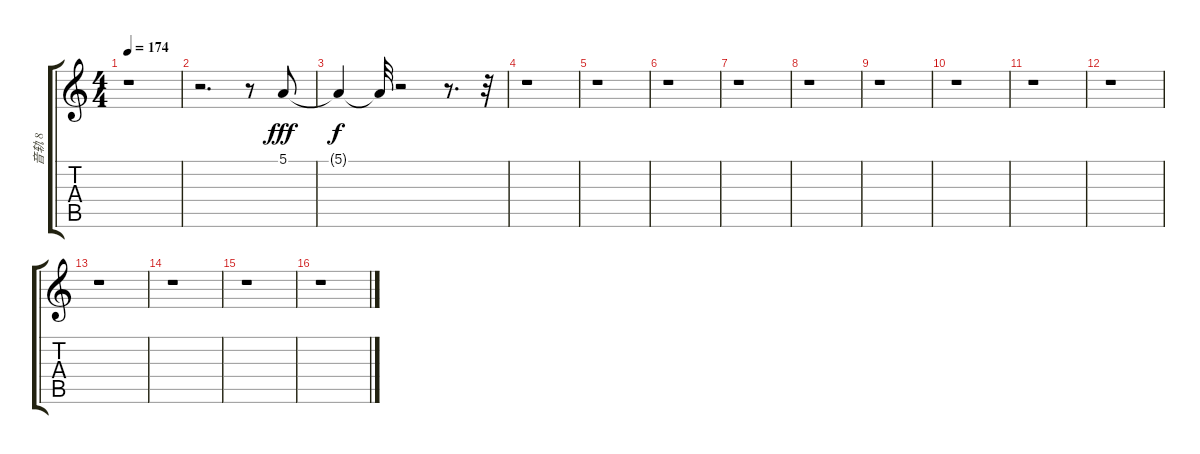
\track ("音轨 8" "音轨 8") {instrument trombone}
\staff {score tabs}
\tuning (E4 B3 G3 D3 A2 E2) {hide}
\ts (4 4)
\tempo 174
\clef g2
\ks c
r.1{dy f} |
r.2{d} r.8 5.1.8{dy fff instrument brasssection} |
5.1{t}.4{dy f} 5.1{t}.32 r.2 r.8{d} r.32 |
r.1 |
r.1 |
r.1 |
r.1 |
r.1 |
r.1 |
r.1 |
r.1 |
r.1 |
r.1 |
r.1 |
r.1 |
r.1
